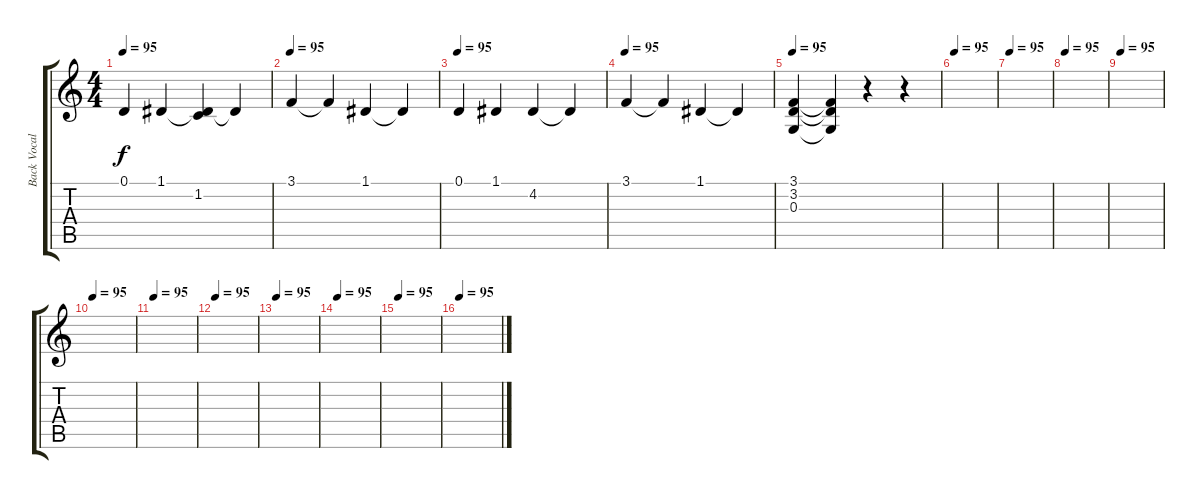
\track ("Back Vocals" "Back Vocal") {instrument choiraahs}
\staff {score tabs}
\tuning (D4 B3 G3 C3 G2 D2) {hide}
\ts (4 4)
\tempo 95
\clef g2
\ks c
0.1.4{dy f} 1.1.4 (1.1{t} 1.2).4 1.1{t}.4 |
\tempo 95
3.1.4 3.1{t}.4 1.1.4 1.1{t}.4 |
\tempo 95
0.1.4 1.1.4 4.2.4 4.2{t}.4 |
\tempo 95
3.1.4 3.1{t}.4 1.1.4 1.1{t}.4 |
\tempo 95
(3.1 3.2 0.3).4 (3.1{t} 3.2{t} 0.3{t}).4 r.4 r.4 |
\tempo 95
|
\tempo 95
|
\tempo 95
|
\tempo 95
|
\tempo 95
|
\tempo 95
|
\tempo 95
|
\tempo 95
|
\tempo 95
|
\tempo 95
|
\tempo 95
